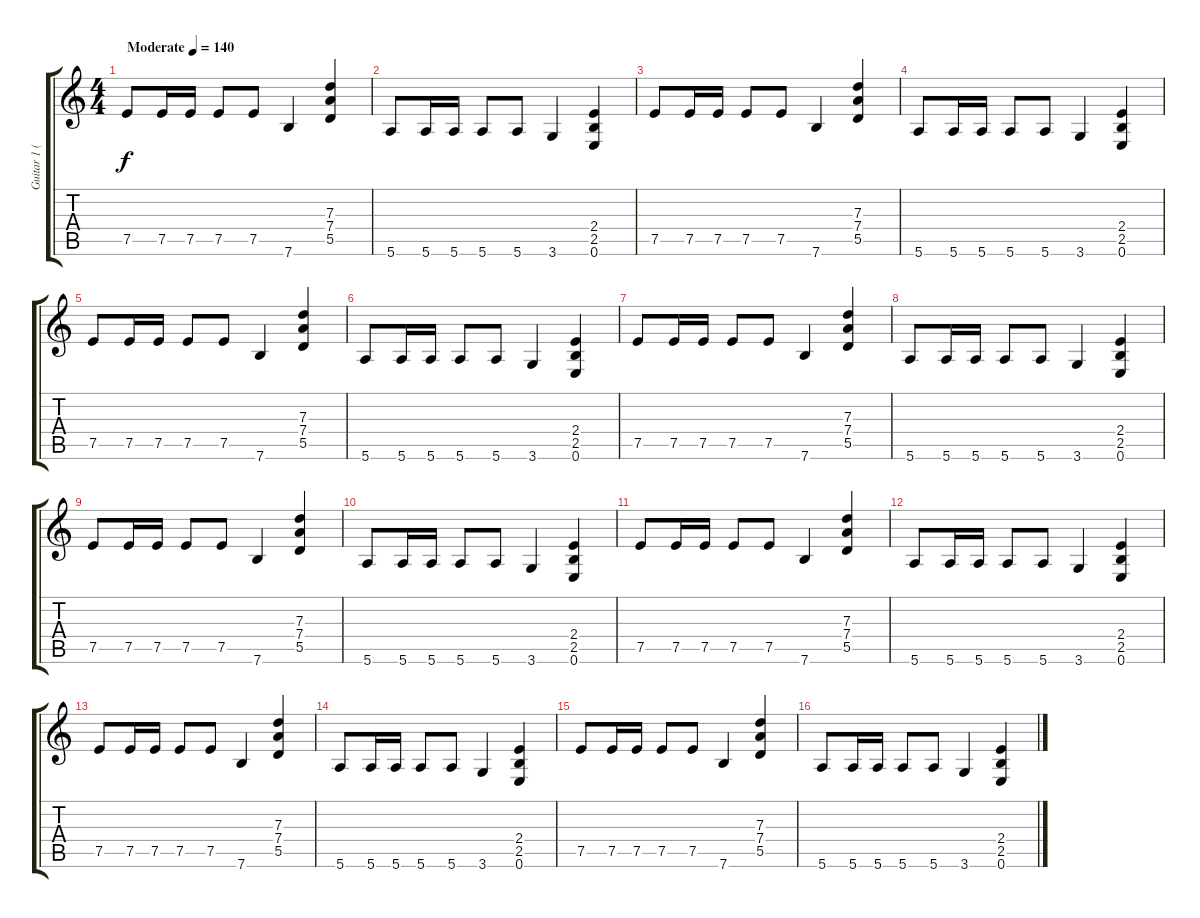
\track ("Guitar 1 (Saboter)" "Guitar 1 (") {instrument distortionguitar}
\staff {score tabs}
\tuning (E4 B3 G3 D3 A2 E2) {hide}
\ts (4 4)
\tempo (140 "Moderate")
\clef g2
\ks c
7.5.8{dy f instrument distortionguitar} 7.5.16 7.5.16 7.5.8 7.5.8 7.6.4 (7.3 7.4 5.5).4 |
5.6.8 5.6.16 5.6.16 5.6.8 5.6.8 3.6.4 (2.4 2.5 0.6).4 |
7.5.8 7.5.16 7.5.16 7.5.8 7.5.8 7.6.4 (7.3 7.4 5.5).4 |
5.6.8 5.6.16 5.6.16 5.6.8 5.6.8 3.6.4 (2.4 2.5 0.6).4 |
7.5.8 7.5.16 7.5.16 7.5.8 7.5.8 7.6.4 (7.3 7.4 5.5).4 |
5.6.8 5.6.16 5.6.16 5.6.8 5.6.8 3.6.4 (2.4 2.5 0.6).4 |
7.5.8 7.5.16 7.5.16 7.5.8 7.5.8 7.6.4 (7.3 7.4 5.5).4 |
5.6.8 5.6.16 5.6.16 5.6.8 5.6.8 3.6.4 (2.4 2.5 0.6).4 |
7.5.8 7.5.16 7.5.16 7.5.8 7.5.8 7.6.4 (7.3 7.4 5.5).4 |
5.6.8 5.6.16 5.6.16 5.6.8 5.6.8 3.6.4 (2.4 2.5 0.6).4 |
7.5.8 7.5.16 7.5.16 7.5.8 7.5.8 7.6.4 (7.3 7.4 5.5).4 |
5.6.8 5.6.16 5.6.16 5.6.8 5.6.8 3.6.4 (2.4 2.5 0.6).4 |
7.5.8 7.5.16 7.5.16 7.5.8 7.5.8 7.6.4 (7.3 7.4 5.5).4 |
5.6.8 5.6.16 5.6.16 5.6.8 5.6.8 3.6.4 (2.4 2.5 0.6).4 |
7.5.8 7.5.16 7.5.16 7.5.8 7.5.8 7.6.4 (7.3 7.4 5.5).4 |
5.6.8 5.6.16 5.6.16 5.6.8 5.6.8 3.6.4 (2.4 2.5 0.6).4
